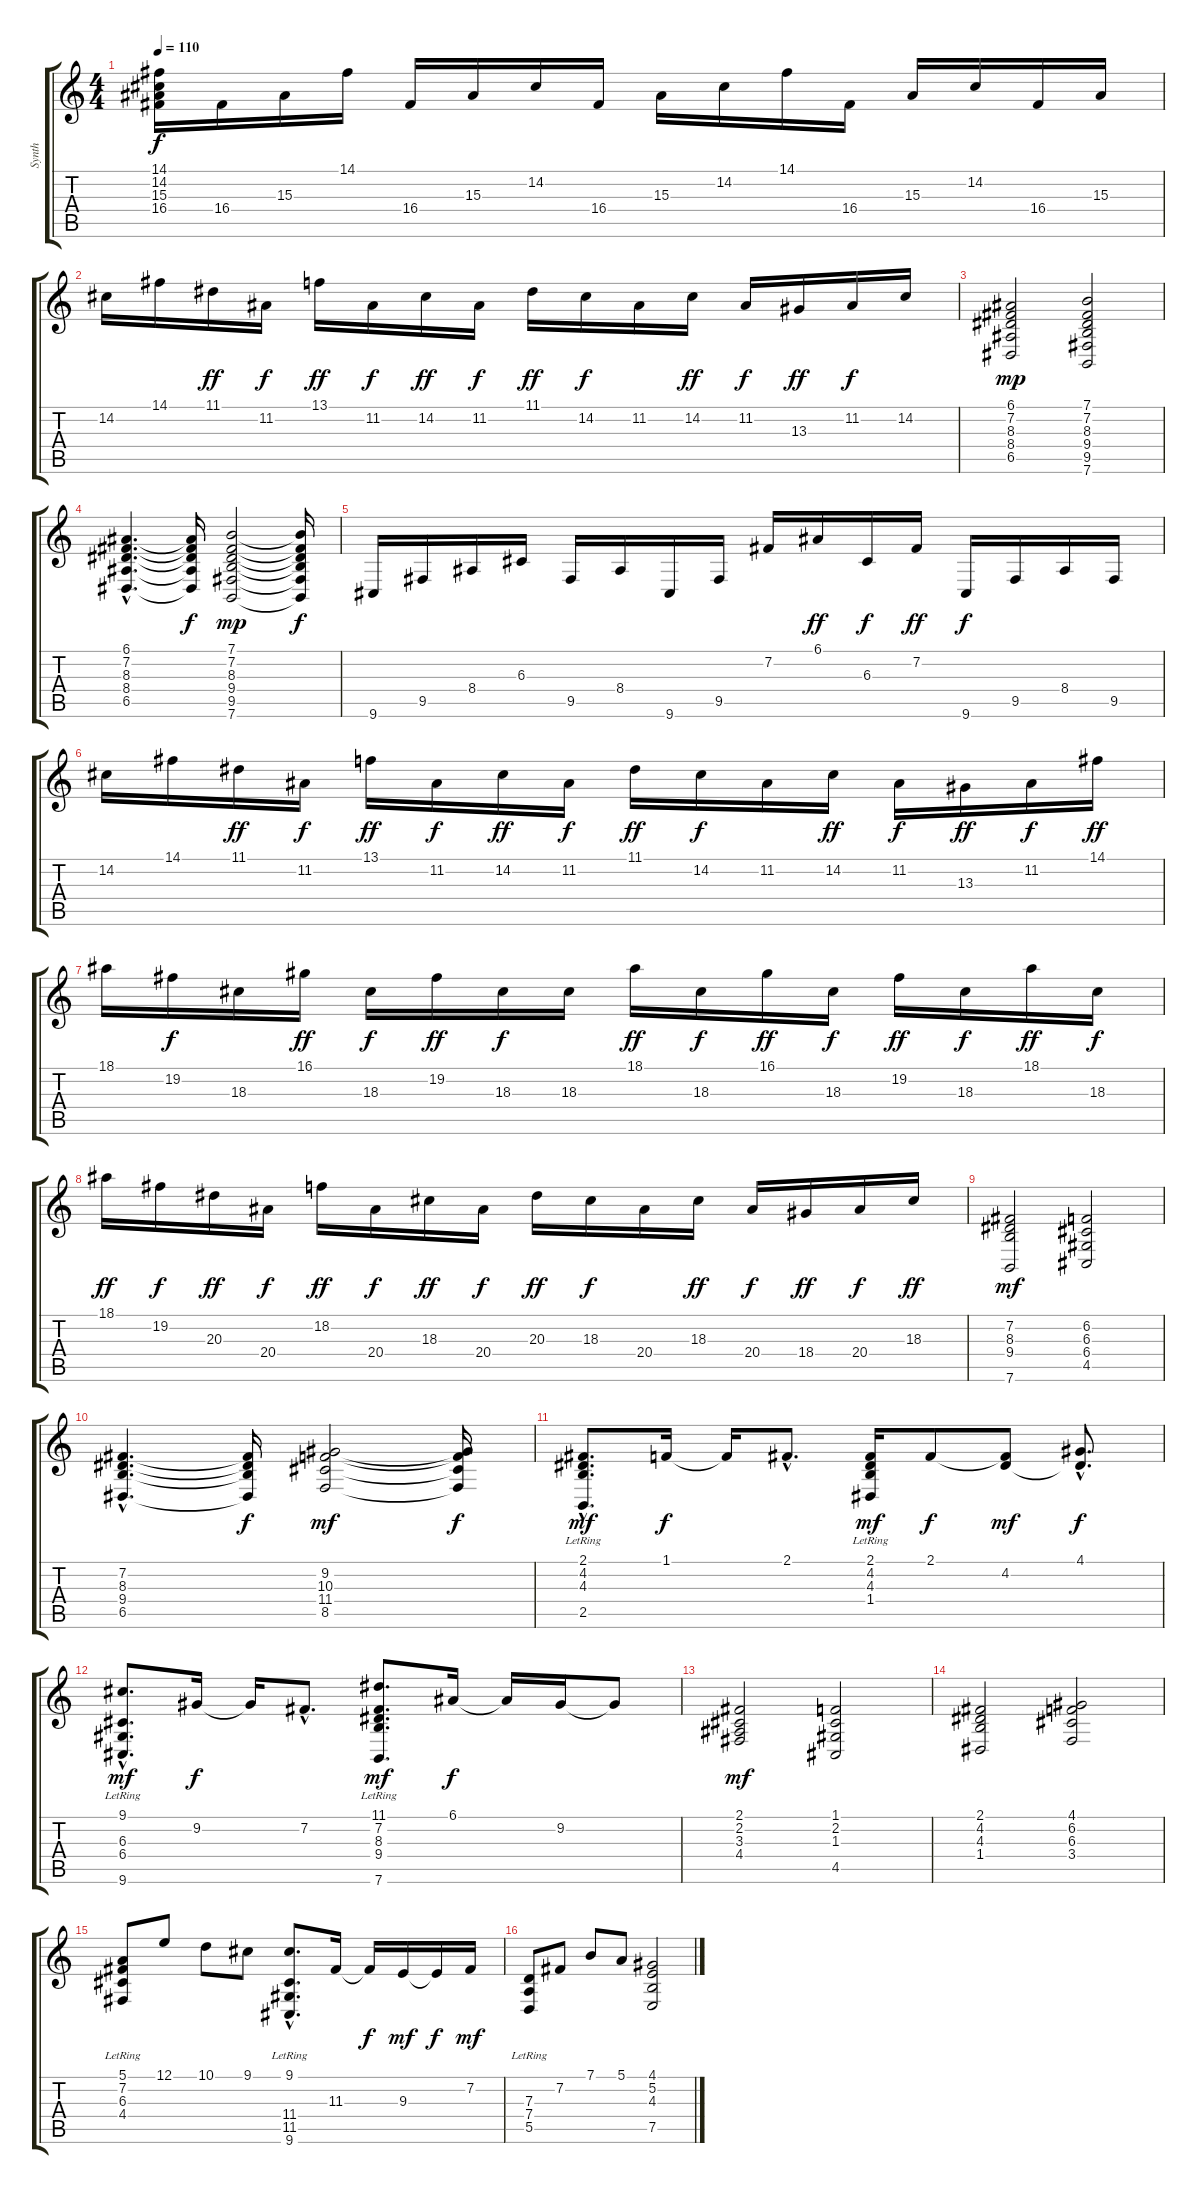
\track ("Synth" "Synth") {instrument pad8sweep}
\staff {score tabs}
\tuning (E4 B3 G3 D3 A2 E2) {hide}
\ts (4 4)
\tempo 110
\clef g2
\ks c
(14.1 14.2 15.3 16.4).16{dy f instrument pad8sweep} 16.4.16 15.3.16 14.1.16 16.4.16 15.3.16 14.2.16 16.4.16 15.3.16 14.2.16 14.1.16 16.4.16 15.3.16 14.2.16 16.4.16 15.3.16 |
14.2.16 14.1.16 11.1.16{dy ff} 11.2.16{dy f} 13.1.16{dy ff} 11.2.16{dy f} 14.2.16{dy ff} 11.2.16{dy f} 11.1.16{dy ff} 14.2.16{dy f} 11.2.16 14.2.16{dy ff} 11.2.16{dy f} 13.3.16{dy ff} 11.2.16{dy f} 14.2.16 |
(6.1 7.2 8.3 8.4 6.5).2{dy mp} (7.1 7.2 8.3 9.4 9.5 7.6).2 |
(6.1{hac} 7.2{hac} 8.3{hac} 8.4{hac} 6.5{hac}).4{d} (6.1{t} 7.2{t} 8.3{t} 8.4{t} 6.5{t}).16{dy f} (7.1 7.2 8.3 9.4 9.5 7.6).2{dy mp} (7.1{t} 7.2{t} 8.3{t} 9.4{t} 9.5{t} 7.6{t}).16{dy f} |
9.6.16 9.5.16 8.4.16 6.3.16 9.5.16 8.4.16 9.6.16 9.5.16 7.2.16 6.1.16{dy ff} 6.3.16{dy f} 7.2.16{dy ff} 9.6.16{dy f} 9.5.16 8.4.16 9.5.16 |
14.2.16 14.1.16 11.1.16{dy ff} 11.2.16{dy f} 13.1.16{dy ff} 11.2.16{dy f} 14.2.16{dy ff} 11.2.16{dy f} 11.1.16{dy ff} 14.2.16{dy f} 11.2.16 14.2.16{dy ff} 11.2.16{dy f} 13.3.16{dy ff} 11.2.16{dy f} 14.1.16{dy ff} |
18.1.16 19.2.16{dy f} 18.3.16 16.1.16{dy ff} 18.3.16{dy f} 19.2.16{dy ff} 18.3.16{dy f} 18.3.16 18.1.16{dy ff} 18.3.16{dy f} 16.1.16{dy ff} 18.3.16{dy f} 19.2.16{dy ff} 18.3.16{dy f} 18.1.16{dy ff} 18.3.16{dy f} |
18.1.16{dy ff} 19.2.16{dy f} 20.3.16{dy ff} 20.4.16{dy f} 18.2.16{dy ff} 20.4.16{dy f} 18.3.16{dy ff} 20.4.16{dy f} 20.3.16{dy ff} 18.3.16{dy f} 20.4.16 18.3.16{dy ff} 20.4.16{dy f} 18.4.16{dy ff} 20.4.16{dy f} 18.3.16{dy ff} |
(7.2 8.3 9.4 7.6).2{dy mf} (6.2 6.3 6.4 4.5).2 |
(7.2{hac} 8.3{hac} 9.4{hac} 6.5{hac}).4{d} (7.2{t} 8.3{t} 9.4{t} 6.5{t}).16{dy f} (9.2 10.3 11.4 8.5).2{dy mf} (9.2{t} 10.3{t} 11.4{t} 8.5{t}).16{dy f} |
(2.1{hac} 4.2{hac lr} 4.3{hac lr} 2.5{hac lr}).8{d dy mf} 1.1.16{dy f} 1.1{t}.16 2.1{hac}.8{d} (2.1 4.2{lr} 4.3{lr} 1.4{lr}).16{dy mf} 2.1.8{dy f} (2.1{t} 4.2).8{dy mf} (4.1{hac} 4.2{hac t}).8{d dy f} |
(9.1{hac} 6.3{hac lr} 6.4{hac lr} 9.6{hac lr}).8{d dy mf} 9.2.16{dy f} 9.2{t}.16 7.2{hac}.8{d} (11.1 7.2{lr} 8.3{lr} 9.4{lr} 7.6{lr}).8{d dy mf} 6.1.16{dy f} 6.1{t}.16 9.2.16 9.2{t}.8 |
(2.1 2.2 3.3 4.4).2{dy mf} (1.1 2.2 1.3 4.5).2 |
(2.1 4.2 4.3 1.4).2 (4.1 6.2 6.3 3.4).2 |
(5.1 7.2{lr} 6.3{lr} 4.4{lr}).8 12.1.8 10.1.8 9.1.8 (9.1{hac} 11.4{hac lr} 11.5{hac lr} 9.6{hac lr}).8{d} 11.3.16 11.3{t}.16{dy f} 9.3.16{dy mf} 9.3{t}.16{dy f} 7.2.16{dy mf} |
(7.3{lr} 7.4{lr} 5.5{lr}).8 7.2.8 7.1.8 5.1.8 (4.1 5.2 4.3 7.5).2
